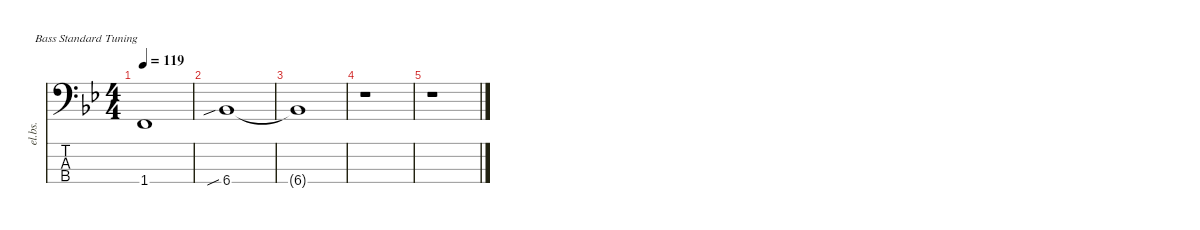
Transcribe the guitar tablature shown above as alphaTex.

\defaultSystemsLayout 4
\hideDynamics
\bracketExtendMode nobrackets
\otherSystemsTrackNameOrientation horizontal
\track ("Bass" "el.bs.") {instrument electricbasspick}
\staff {score tabs}
\tuning (G2 D2 A1 E1)
\ts (4 4)
\tempo 119
\clef f4
\ks bb
1.4{t acc forcenatural}.1{dy f} |
6.4{sib acc b}.1 |
6.4{t acc b}.1 |
r.1 |
r.1
